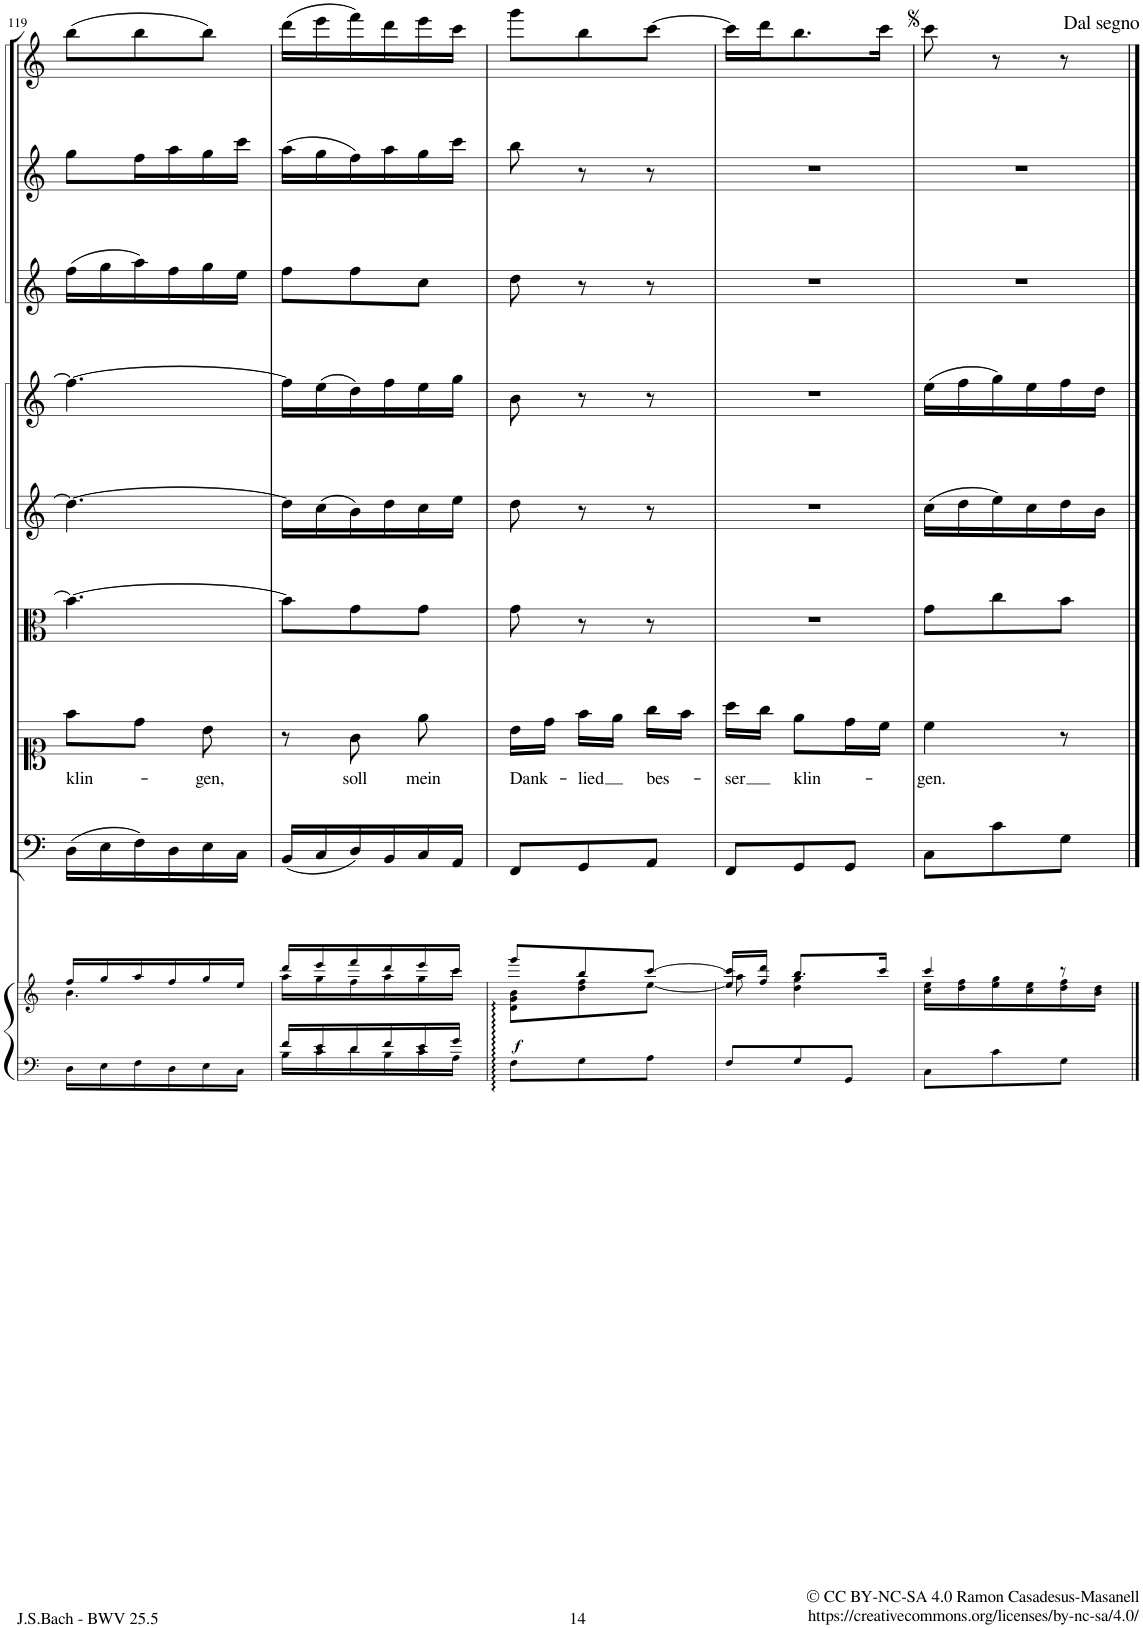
**kern	**kern	**dynam	**kern	**kern	**text	**kern	**kern	**kern	**kern	**kern	**kern
*part9	*part9	*part9	*part8	*part7	*part7	*part6	*part5	*part4	*part3	*part2	*part1
*staff10	*staff9	*staff9/10	*staff8	*staff7	*staff7	*staff6	*staff5	*staff4	*staff3	*staff2	*staff1
*I"Piano reduction	*	*	*I"Continuo	*I"Soprano	*	*I"Viola	*I"Oboe II Violino II	*I"Oboe I Violino I	*I"Flauto III	*I"Flauto II	*I"Flauto I
*I'Pno	*	*	*	*	*	*	*	*	*I'Fl	*I'Fl	*I'Fl
!!LO:PB:g=z
*clefF4	*clefG2	*	*clefF4	*clefC1	*	*clefC3	*clefG2	*clefG2	*clefG2	*clefG2	*clefG2
*k[]	*k[]	*	*k[]	*k[]	*	*k[]	*k[]	*k[]	*k[]	*k[]	*k[]
*M3/8	*M3/8	*	*M3/8	*M3/8	*	*M3/8	*M3/8	*M3/8	*M3/8	*M3/8	*M3/8
=119	=119	=119	=119	=119	=119	=119	=119	=119	=119	=119	=119
*	*^	*	*	*	*	*	*	*	*	*	*
!	!	!	!	!	!	!LO:LY:b	!	!	!	!	!	!
16D\LL	16ff/LL	4.b\	.	(>16D\LL	8ff\L	klin-	4.b\_	4.dd\_	4.ff\_	(>16ff\LL	8gg\L	(>8bb\L
16E\	16gg/	.	.	16E\	.	.	.	.	.	16gg\	.	.
16F\	16aa/	.	.	16F\)	8dd\J	.	.	.	.	16aa\)	16ff\L	8bb\
16D\	16ff/	.	.	16D\	.	.	.	.	.	16ff\	16aa\	.
!	!	!	!	!	!	!LO:LY:b	!	!	!	!	!	!
16E\	16gg/	.	.	16E\	8b\	-gen,	.	.	.	16gg\	16gg\	8bb\J)
16C\JJ	16ee/JJ	.	.	16C\JJ	.	.	.	.	.	16ee\JJ	16ccc\JJ	.
=120	=120	=120	=120	=120	=120	=120	=120	=120	=120	=120	=120	=120
*^	*	*	*	*	*	*	*	*	*	*	*	*
16f/LL	16B\LL	16ddd/LL	16aa\LL	.	(<16BB/LL	8r	.	8b\L]	16dd\LL]	16ff\LL]	8ff\L	(>16aa\LL	(>16ddd\LL
16e/	16c\	16eee/	16gg\	.	16C/	.	.	.	(>16cc\	(>16ee\	.	16gg\	16eee\
!	!	!	!	!	!	!	!LO:LY:b	!	!	!	!	!	!
16d/	16d\	16fff/	16ff\	.	16D/)	8g\	soll	8g\	16b\)	16dd\)	8ff\	16ff\)	16fff\)
16f/	16B\	16ddd/	16aa\	.	16BB/	.	.	.	16dd\	16ff\	.	16aa\	16ddd\
!	!	!	!	!	!	!	!LO:LY:b	!	!	!	!	!	!
16e/	16c\	16eee/	16gg\	.	16C/	8ee\	mein	8g\J	16cc\	16ee\	8cc\J	16gg\	16eee\
16g/JJ	16A\JJ	16ccc/JJ	16ccc\JJ	.	16AA/JJ	.	.	.	16ee\JJ	16gg\JJ	.	16ccc\JJ	16ccc\JJ
=121	=121	=121	=121	=121	=121	=121	=121	=121	=121	=121	=121	=121	=121
!	!	!	!	!LO:DY:b	!	!	!LO:LY:b	!	!	!	!	!	!
*v	*v	*	*	*	*	*	*	*	*	*	*	*	*
8F\L	8ggg/L	8d\ 8g\ 8b\L	f	8FF/L	16b\LL	Dank-	8g\	8dd\	8b\	8dd\	8bb\	8ggg\L
.	.	.	.	.	16dd\JJ	.	.	.	.	.	.	.
!	!	!	!	!	!	!LO:LY:b	!	!	!	!	!	!
8G\	8bb/	8dd\ 8ff\	.	8GG/	16ff\LL	-lied	8r	8r	8r	8r	8r	8bb\
.	.	.	.	.	16ee\JJ	.	.	.	.	.	.	.
!	!	!	!	!	!	!LO:LY:b	!	!	!	!	!	!
8A\J	[8ccc/J	[8ee\J	.	8AA/J	16gg\LL	bes-	8r	8r	8r	8r	8r	[8ccc\J
.	.	.	.	.	16ff\JJ	.	.	.	.	.	.	.
=122	=122	=122	=122	=122	=122	=122	=122	=122	=122	=122	=122	=122
!	!	!	!	!	!	!LO:LY:b	!	!	!	!	!	!
8F/L	16ee/] 16ccc/]LL	8aa\	.	8FF/L	16aa\LL	-ser	4.r	4.r	4.r	4.r	4.r	16ccc\LL]
.	16ff/ 16ddd/JJ	.	.	.	16gg\JJ	.	.	.	.	.	.	16ddd\J
!	!	!	!	!	!	!LO:LY:b	!	!	!	!	!	!
8G/	8.bb/L	4dd\ 4gg\	.	8GG/	8ee\L	klin-	.	.	.	.	.	8.bb\
8GG/J	.	.	.	8GG/J	16dd\L	.	.	.	.	.	.	.
.	16ccc/Jk	.	.	.	16cc\JJ	.	.	.	.	.	.	16ccc\Jk
=123	=123	=123	=123	=123	=123	=123	=123	=123	=123	=123	=123	=123
!	!	!	!	!	!	!LO:LY:b	!	!	!	!	!	!
8C\L	4ccc/	16cc\ 16ee\LL	.	8C\L	4cc\	gen.	8g\L	(>16cc\LL	(>16ee\LL	4.r	4.r	8ccc\
.	.	16dd\ 16ff\	.	.	.	.	.	16dd\	16ff\	.	.	.
8c\	.	16ee\ 16gg\	.	8c\	.	.	8cc\	16ee\)	16gg\)	.	.	8r
.	.	16cc\ 16ee\	.	.	.	.	.	16cc\	16ee\	.	.	.
8G\J	8r	16dd\ 16ff\	.	8G\J	8r	.	8b\J	16dd\	16ff\	.	.	8r
.	.	16b\ 16dd\JJ	.	.	.	.	.	16b\JJ	16dd\JJ	.	.	.
*	*v	*v	*	*	*	*	*	*	*	*	*	*
==	==	==	==	==	==	==	==	==	==	==	==
*-	*-	*-	*-	*-	*-	*-	*-	*-	*-	*-	*-
